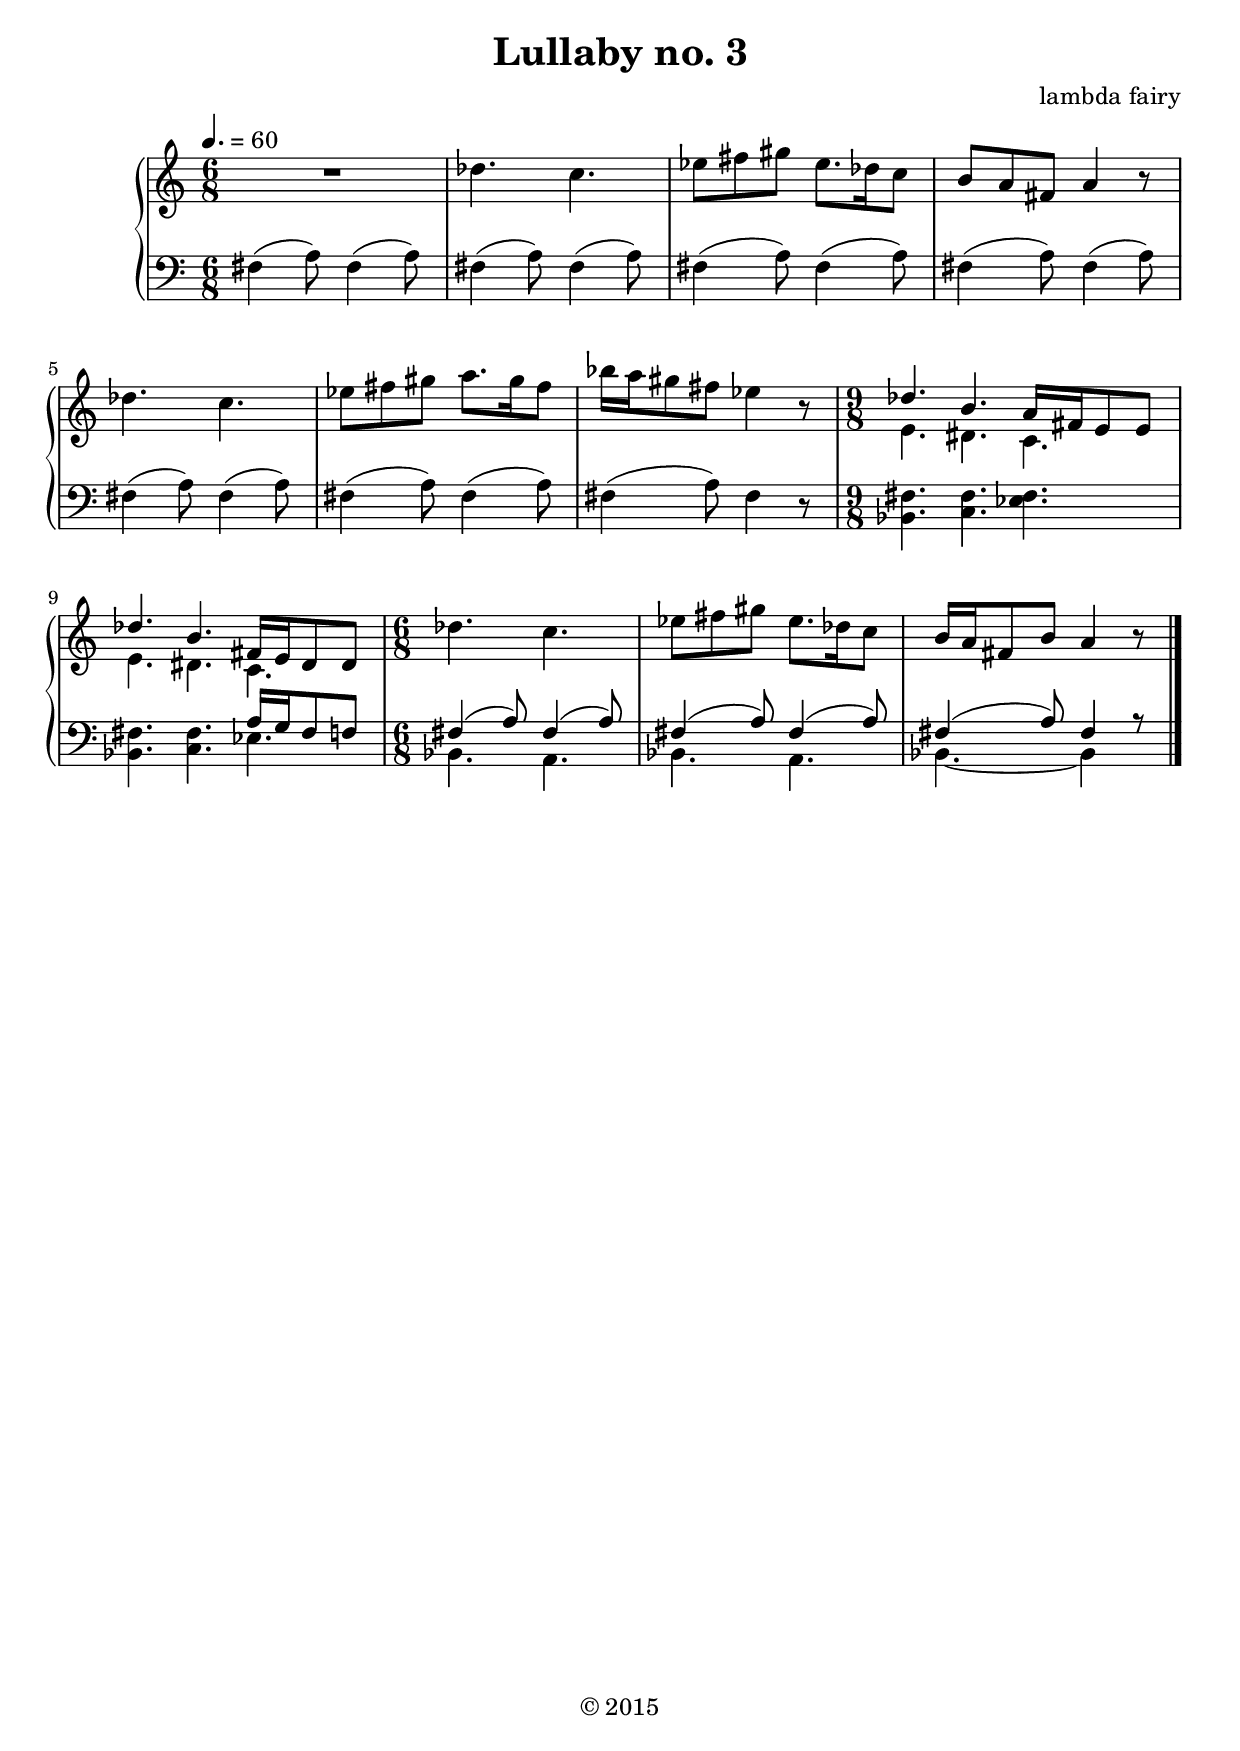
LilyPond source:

\version "2.18.2"

\include "articulate.ly"
\include "shared.ily"

#(set-global-staff-size 21)

\header {
    title = "Lullaby no. 3"
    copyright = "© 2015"
    }

A = {
    \clef treble
    \set Staff.midiInstrument = #"acoustic grand"
    \tempo 4. = 60

    \time 6/8

    \relative c'' {
        | R8*6

        | df4. c
        | ef8 fs gs ef8. df16 c8
        | b8 a fs a4 r8

        | df4. c
        | ef8 fs gs a8. gs16 fs8
        | bf16 a gs8 fs ef4 r8

        \time 9/8
        << {
            | df4. b a16 fs e8 e
            | df'4. b fs16 e ds8 ds
            }
        \\ {
            | e4. ds c
            | e ds c
            } >>

        \time 6/8
        | df'4. c
        | ef8 fs gs ef8. df16 c8
        | b16 a fs8 b a4 r8
        }

    \bar "|."
    }

B = {
    \clef bass
    \set Staff.midiInstrument = #"acoustic grand"

    \relative c {
        | fs4( a8) fs4( a8)

        \repeat unfold 5 {
            | fs4( a8) fs4( a8)
            }
        | fs4( a8) fs4 r8

        | <bf, fs'>4. <c fs> <ef fs>
        | <bf fs'> <c fs> << { a'16 g fs8 f } \\ ef4. >>

        << {
            | fs4( a8) fs4( a8)
            | fs4( a8) fs4( a8)
            | fs4( a8) fs4 r8
            }
        \\ {
            | bf,4. a
            | bf a
            | bf ~ bf4 s8
            } >>

        }

    }

stuff = <<
    \new PianoStaff <<
        \new Staff = "A" { \A }
        \new Staff = "B" { \B }
        >>
    >>

\score {
    \stuff
    \layout { }
    }

\score {
    \articulate \stuff
    \midi { }
    }
